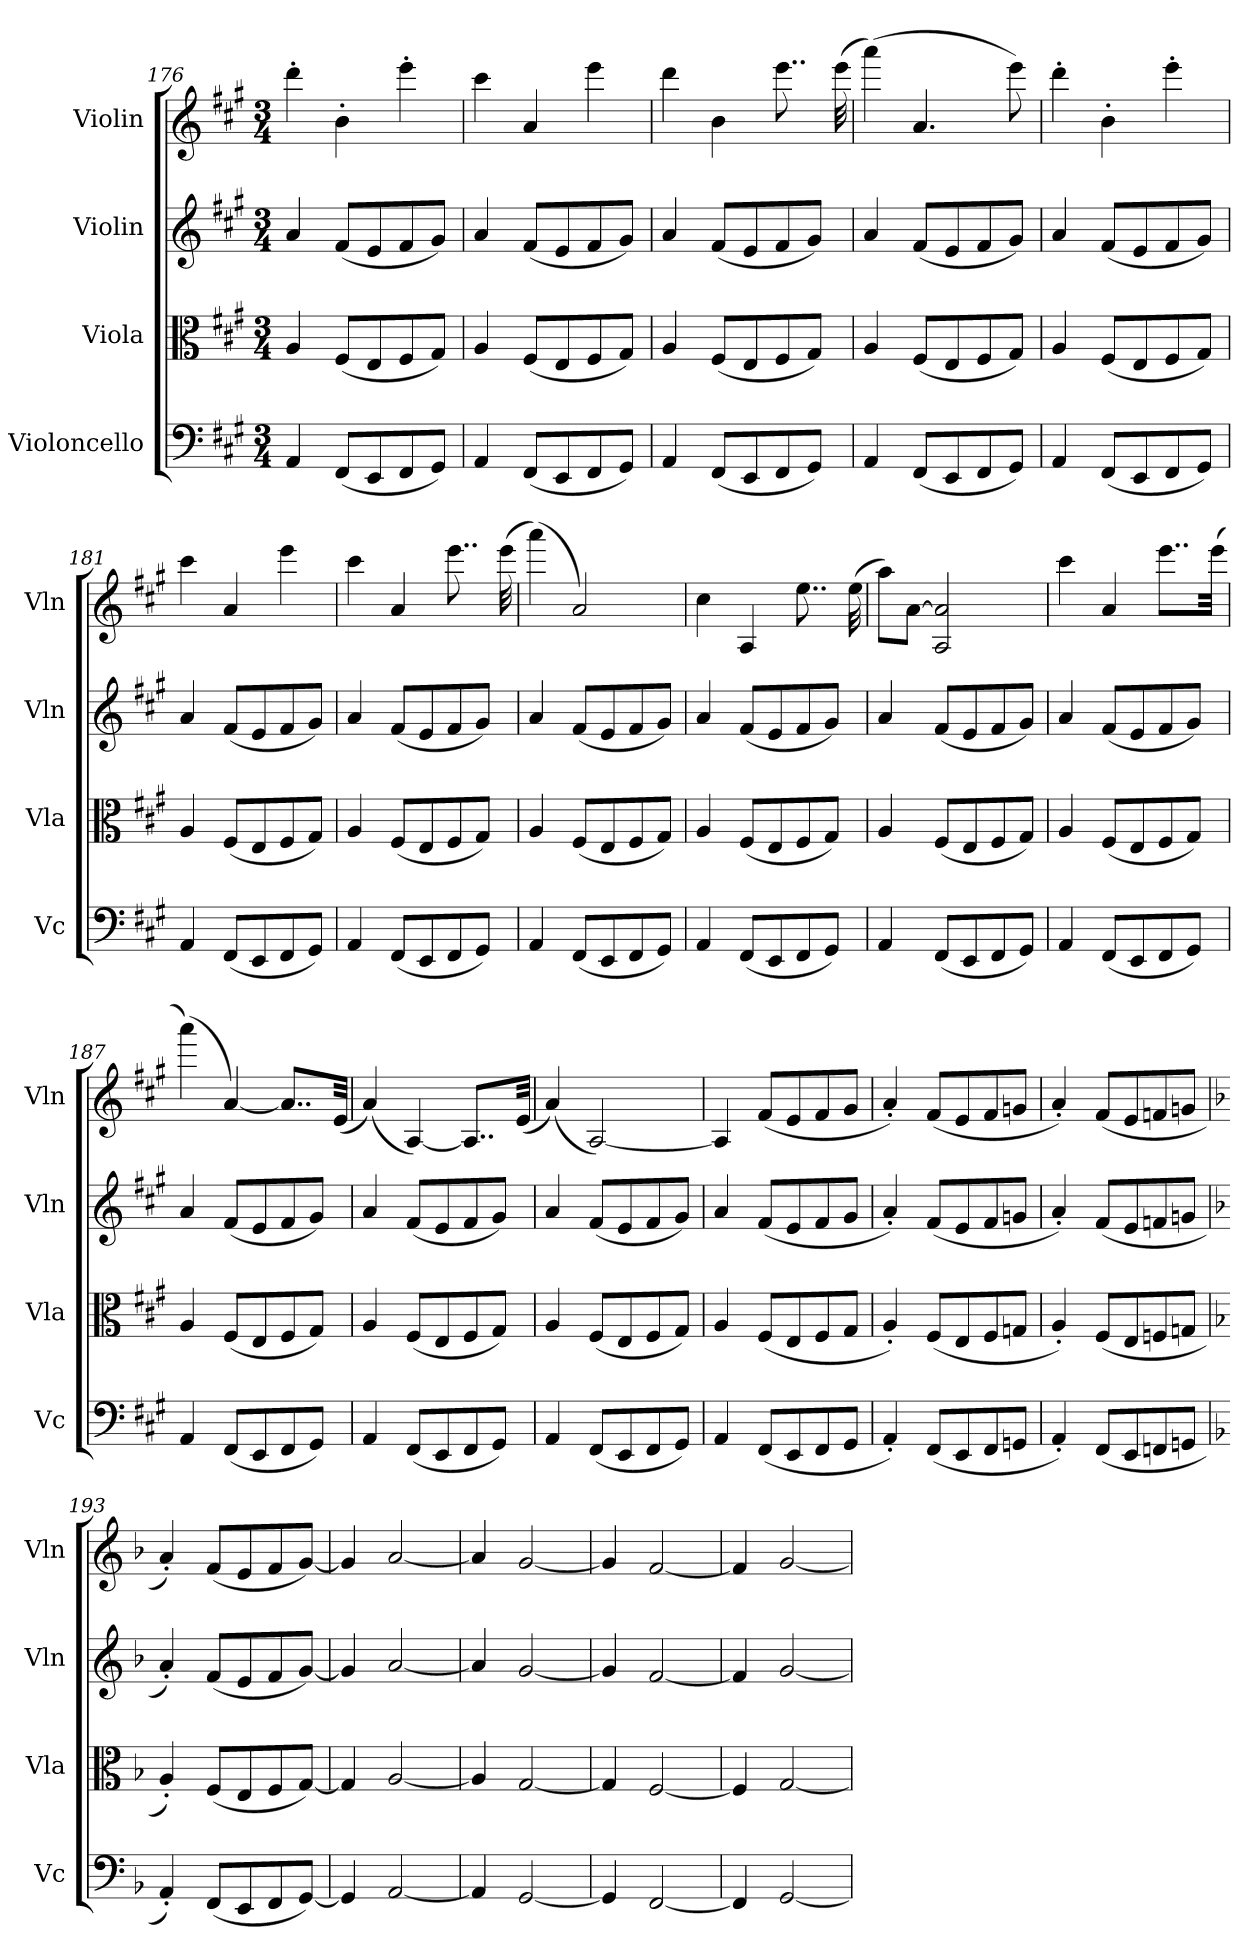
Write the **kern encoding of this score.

**kern	**kern	**kern	**kern
*part4	*part3	*part2	*part1
*staff4	*staff3	*staff2	*staff1
*I"Violoncello	*I"Viola	*I"Violin	*I"Violin
*I'Vc	*I'Vla	*I'Vln	*I'Vln
*clefF4	*clefC3	*clefG2	*clefG2
*k[f#c#g#]	*k[f#c#g#]	*k[f#c#g#]	*k[f#c#g#]
*M3/4	*M3/4	*M3/4	*M3/4
=176	=176	=176	=176
4AA/	4A/	4a/	4ddd'\
(8FF#/L	(8F#/L	(8f#/L	4b'\
8EE/	8E/	8e/	.
8FF#/	8F#/	8f#/	4eee'\
8GG#/J)	8G#/J)	8g#/J)	.
=177	=177	=177	=177
4AA/	4A/	4a/	4ccc#\
(8FF#/L	(8F#/L	(8f#/L	4a/
8EE/	8E/	8e/	.
8FF#/	8F#/	8f#/	4eee\
8GG#/J)	8G#/J)	8g#/J)	.
=178	=178	=178	=178
4AA/	4A/	4a/	4ddd\
(8FF#/L	(8F#/L	(8f#/L	4b\
8EE/	8E/	8e/	.
8FF#/	8F#/	8f#/	8..eee\
8GG#/J)	8G#/J)	8g#/J)	.
.	.	.	(32eee\
=179	=179	=179	=179
4AA/	4A/	4a/	(4aaa\)
(8FF#/L	(8F#/L	(8f#/L	4.a/
8EE/	8E/	8e/	.
8FF#/	8F#/	8f#/	.
8GG#/J)	8G#/J)	8g#/J)	8eee\)
=180	=180	=180	=180
4AA/	4A/	4a/	4ddd'\
(8FF#/L	(8F#/L	(8f#/L	4b'\
8EE/	8E/	8e/	.
8FF#/	8F#/	8f#/	4eee'\
8GG#/J)	8G#/J)	8g#/J)	.
=181	=181	=181	=181
4AA/	4A/	4a/	4ccc#\
(8FF#/L	(8F#/L	(8f#/L	4a/
8EE/	8E/	8e/	.
8FF#/	8F#/	8f#/	4eee\
8GG#/J)	8G#/J)	8g#/J)	.
=182	=182	=182	=182
4AA/	4A/	4a/	4ccc#\
(8FF#/L	(8F#/L	(8f#/L	4a/
8EE/	8E/	8e/	.
8FF#/	8F#/	8f#/	8..eee\
8GG#/J)	8G#/J)	8g#/J)	.
.	.	.	(32eee\
=183	=183	=183	=183
4AA/	4A/	4a/	(4aaa\)
(8FF#/L	(8F#/L	(8f#/L	2a/)
8EE/	8E/	8e/	.
8FF#/	8F#/	8f#/	.
8GG#/J)	8G#/J)	8g#/J)	.
=184	=184	=184	=184
4AA/	4A/	4a/	4cc#\
(8FF#/L	(8F#/L	(8f#/L	4A/
8EE/	8E/	8e/	.
8FF#/	8F#/	8f#/	8..ee\
8GG#/J)	8G#/J)	8g#/J)	.
.	.	.	(32ee\
=185	=185	=185	=185
4AA/	4A/	4a/	8aa\L)
.	.	.	[8a\J
(8FF#/L	(8F#/L	(8f#/L	2A/ 2a]/
8EE/	8E/	8e/	.
8FF#/	8F#/	8f#/	.
8GG#/J)	8G#/J)	8g#/J)	.
=186	=186	=186	=186
4AA/	4A/	4a/	4ccc#\
(8FF#/L	(8F#/L	(8f#/L	4a/
8EE/	8E/	8e/	.
8FF#/	8F#/	8f#/	8..eee\L
8GG#/J)	8G#/J)	8g#/J)	.
.	.	.	(32eee\Jkk
=187	=187	=187	=187
4AA/	4A/	4a/	(4aaa\)
(8FF#/L	(8F#/L	(8f#/L	[4a/)
8EE/	8E/	8e/	.
8FF#/	8F#/	8f#/	8..a/L]
8GG#/J)	8G#/J)	8g#/J)	.
.	.	.	(32e/Jkk
=188	=188	=188	=188
4AA/	4A/	4a/	(4a/)
(8FF#/L	(8F#/L	(8f#/L	[4A/)
8EE/	8E/	8e/	.
8FF#/	8F#/	8f#/	8..A/L]
8GG#/J)	8G#/J)	8g#/J)	.
.	.	.	(32e/Jkk
=189	=189	=189	=189
4AA/	4A/	4a/	(4a/)
(8FF#/L	(8F#/L	(8f#/L	[2A/)
8EE/	8E/	8e/	.
8FF#/	8F#/	8f#/	.
8GG#/J)	8G#/J)	8g#/J)	.
=190	=190	=190	=190
4AA/	4A/	4a/	4A/]
(8FF#/L	(8F#/L	(8f#/L	(8f#/L
8EE/	8E/	8e/	8e/
8FF#/	8F#/	8f#/	8f#/
8GG#/J	8G#/J	8g#/J	8g#/J
=191	=191	=191	=191
4AA'/)	4A'/)	4a'/)	4a'/)
(8FF#/L	(8F#/L	(8f#/L	(8f#/L
8EE/	8E/	8e/	8e/
8FF#/	8F#/	8f#/	8f#/
8GGn/J	8Gn/J	8gn/J	8gn/J
=192	=192	=192	=192
4AA'/)	4A'/)	4a'/)	4a'/)
(8FF#/L	(8F#/L	(8f#/L	(8f#/L
8EE/	8E/	8e/	8e/
8FFn/	8Fn/	8fn/	8fn/
8GGn/J	8Gn/J	8gn/J	8gn/J
=193	=193	=193	=193
*k[b-]	*k[b-]	*k[b-]	*k[b-]
4AA'/)	4A'/)	4a'/)	4a'/)
(8FF/L	(8F/L	(8f/L	(8f/L
8EE/	8E/	8e/	8e/
8FF/	8F/	8f/	8f/
[8GG/J)	[8G/J)	[8g/J)	[8g/J)
=194	=194	=194	=194
4GG/]	4G/]	4g/]	4g/]
[2AA/	[2A/	[2a/	[2a/
=195	=195	=195	=195
4AA/]	4A/]	4a/]	4a/]
[2GG/	[2G/	[2g/	[2g/
=196	=196	=196	=196
4GG/]	4G/]	4g/]	4g/]
[2FF/	[2F/	[2f/	[2f/
=197	=197	=197	=197
4FF/]	4F/]	4f/]	4f/]
[2GG/	[2G/	[2g/	[2g/
=	=	=	=
*-	*-	*-	*-
